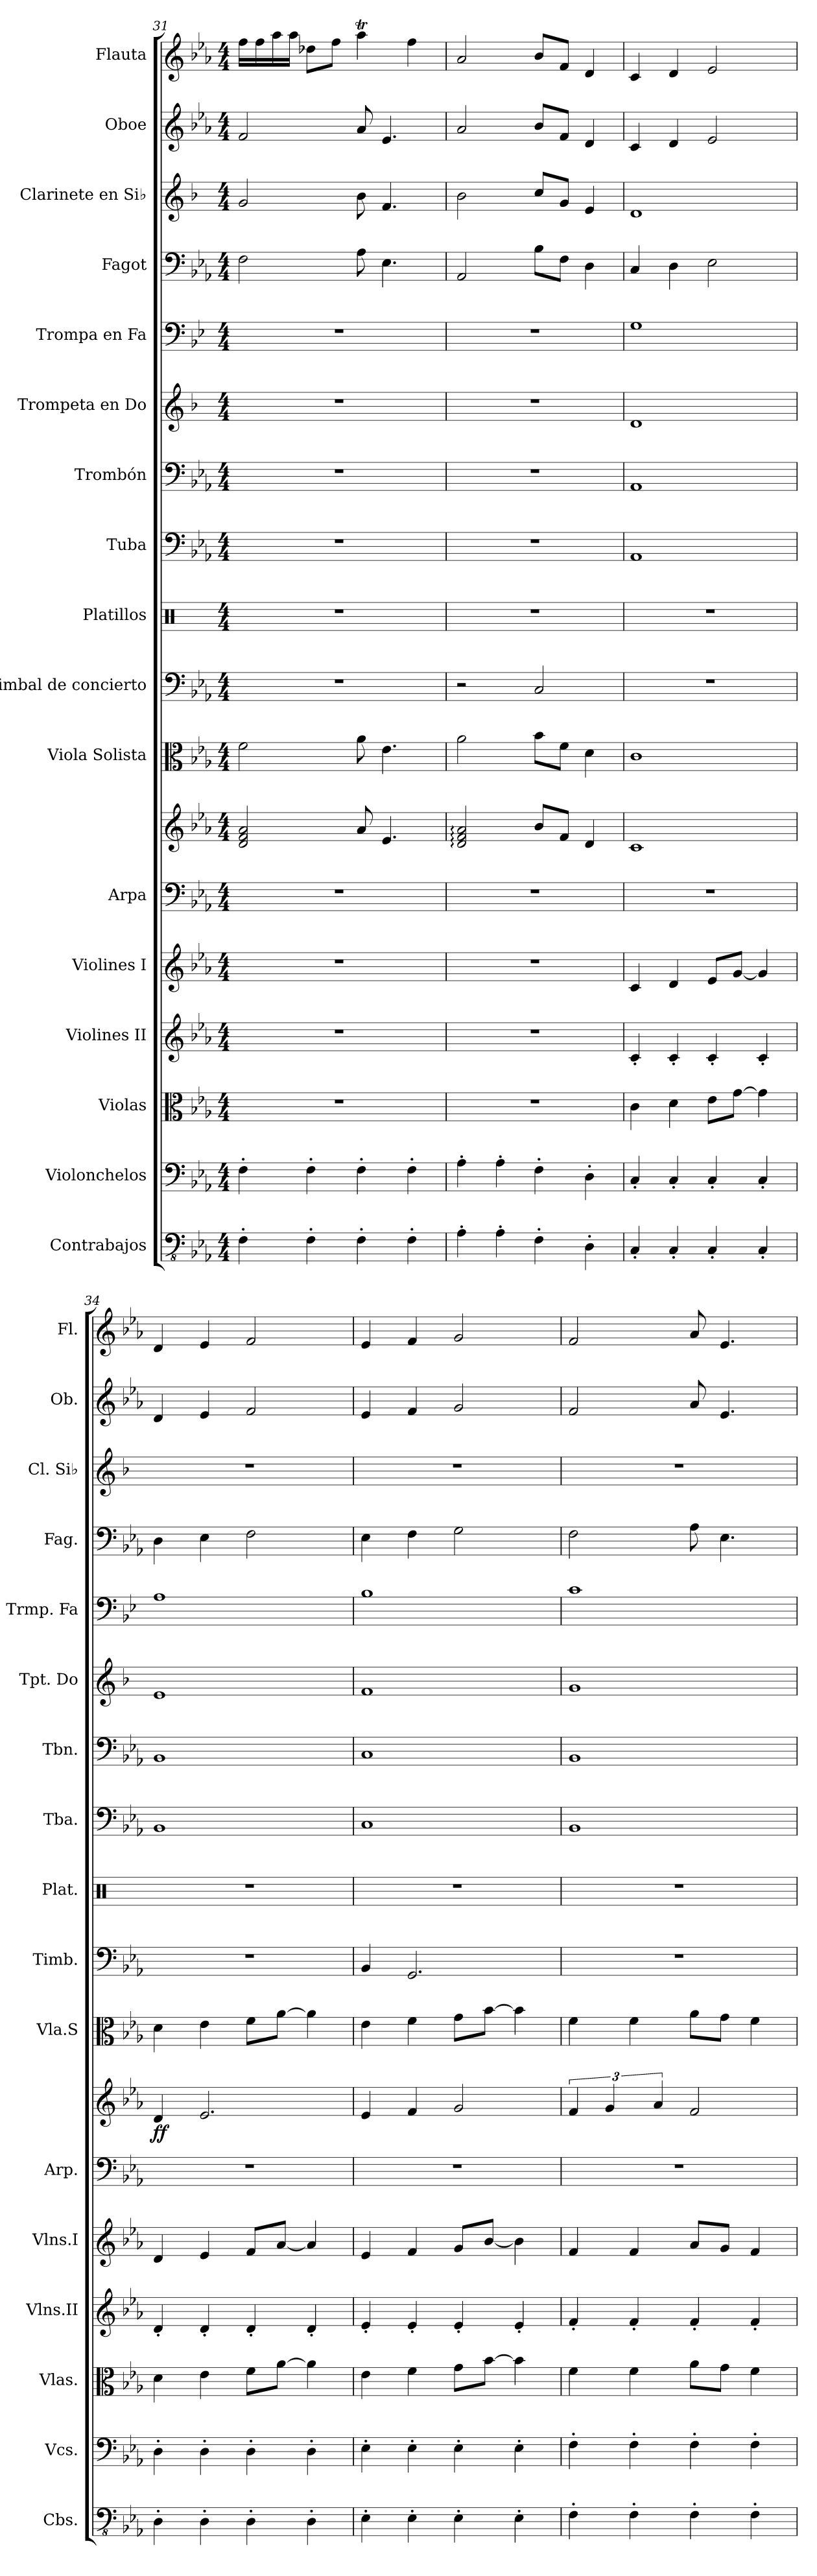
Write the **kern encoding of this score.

**kern	**kern	**kern	**kern	**kern	**kern	**kern	**dynam	**kern	**kern	**kern	**kern	**kern	**kern	**kern	**kern	**kern	**kern	**kern
*part17	*part16	*part15	*part14	*part13	*part12	*part12	*part12	*part11	*part10	*part9	*part8	*part7	*part6	*part5	*part4	*part3	*part2	*part1
*staff18	*staff17	*staff16	*staff15	*staff14	*staff13	*staff12	*staff12/13	*staff11	*staff10	*staff9	*staff8	*staff7	*staff6	*staff5	*staff4	*staff3	*staff2	*staff1
*I"Contrabajos	*I"Violonchelos	*I"Violas	*I"Violines II	*I"Violines I	*I"Arpa	*	*	*I"Viola Solista	*I"Timbal de concierto	*I"Platillos	*I"Tuba	*I"Trombón	*I"Trompeta en Do	*I"Trompa en Fa	*I"Fagot	*I"Clarinete en Si♭	*I"Oboe	*I"Flauta
*I'Cbs.	*I'Vcs.	*I'Vlas.	*I'Vlns.II	*I'Vlns.I	*I'Arp.	*	*	*I'Vla.S	*I'Timb.	*I'Plat.	*I'Tba.	*I'Tbn.	*I'Tpt. Do	*I'Trmp. Fa	*I'Fag.	*I'Cl. Si♭	*I'Ob.	*I'Fl.
*clefFv4	*clefF4	*clefC3	*clefG2	*clefG2	*clefF4	*clefG2	*	*clefC3	*clefF4	*clefX	*clefF4	*clefF4	*clefG2	*clefF4	*clefF4	*clefG2	*clefG2	*clefG2
*	*	*	*	*	*	*	*	*	*	*	*	*	*ITrd1c2	*ITrd4c7	*	*ITrd1c2	*	*
*k[b-e-a-]	*k[b-e-a-]	*k[b-e-a-]	*k[b-e-a-]	*k[b-e-a-]	*k[b-e-a-]	*k[b-e-a-]	*	*k[b-e-a-]	*k[b-e-a-]	*k[]	*k[b-e-a-]	*k[b-e-a-]	*k[b-e-a-]	*k[b-e-a-]	*k[b-e-a-]	*k[b-e-a-]	*k[b-e-a-]	*k[b-e-a-]
*M4/4	*M4/4	*M4/4	*M4/4	*M4/4	*M4/4	*M4/4	*	*M4/4	*M4/4	*M4/4	*M4/4	*M4/4	*M4/4	*M4/4	*M4/4	*M4/4	*M4/4	*M4/4
=31	=31	=31	=31	=31	=31	=31	=31	=31	=31	=31	=31	=31	=31	=31	=31	=31	=31	=31
4FF'\	4F'\	1r	1r	1r	1r	2d/ 2f/ 2a-/	.	2f\	1r	1r	1r	1r	1r	1r	2F\	2f/	2f/	16ff\LL
.	.	.	.	.	.	.	.	.	.	.	.	.	.	.	.	.	.	16ff\
.	.	.	.	.	.	.	.	.	.	.	.	.	.	.	.	.	.	16aa-\
.	.	.	.	.	.	.	.	.	.	.	.	.	.	.	.	.	.	16aa-\JJ
4FF'\	4F'\	.	.	.	.	.	.	.	.	.	.	.	.	.	.	.	.	8dd-X\L
.	.	.	.	.	.	.	.	.	.	.	.	.	.	.	.	.	.	8ff\J
4FF'\	4F'\	.	.	.	.	8a-/	.	8a-\	.	.	.	.	.	.	8A-\	8a-\	8a-/	4aa-T\
.	.	.	.	.	.	4.e-/	.	4.e-\	.	.	.	.	.	.	4.E-\	4.e-/	4.e-/	.
4FF'\	4F'\	.	.	.	.	.	.	.	.	.	.	.	.	.	.	.	.	4ff\
=32	=32	=32	=32	=32	=32	=32	=32	=32	=32	=32	=32	=32	=32	=32	=32	=32	=32	=32
4AA-'\	4A-'\	1r	1r	1r	1r	2d/: 2f/: 2a-/:	.	2a-\	2r	1r	1r	1r	1r	1r	2AA-/	2a-\	2a-/	2a-/
4AA-'\	4A-'\	.	.	.	.	.	.	.	.	.	.	.	.	.	.	.	.	.
4FF'\	4F'\	.	.	.	.	8b-/L	.	8b-\L	2C/	.	.	.	.	.	8B-\L	8b-/L	8b-/L	8b-/L
.	.	.	.	.	.	8f/J	.	8f\J	.	.	.	.	.	.	8F\J	8f/J	8f/J	8f/J
4DD'\	4D'\	.	.	.	.	4d/	.	4d\	.	.	.	.	.	.	4D\	4d/	4d/	4d/
=33	=33	=33	=33	=33	=33	=33	=33	=33	=33	=33	=33	=33	=33	=33	=33	=33	=33	=33
4CC'/	4C'/	4c\	4c'/	4c/	1r	1c	.	1c	1r	1r	1AA-	1AA-	1c	1C	4C/	1c	4c/	4c/
4CC'/	4C'/	4d\	4c'/	4d/	.	.	.	.	.	.	.	.	.	.	4D\	.	4d/	4d/
4CC'/	4C'/	8e-\L	4c'/	8e-/L	.	.	.	.	.	.	.	.	.	.	2E-\	.	2e-/	2e-/
.	.	[8g\J	.	[8g/J	.	.	.	.	.	.	.	.	.	.	.	.	.	.
4CC'/	4C'/	4g\]	4c'/	4g/]	.	.	.	.	.	.	.	.	.	.	.	.	.	.
=34	=34	=34	=34	=34	=34	=34	=34	=34	=34	=34	=34	=34	=34	=34	=34	=34	=34	=34
!	!	!	!	!	!	!	!LO:DY:b	!	!	!	!	!	!	!	!	!	!	!
4DD'\	4D'\	4d\	4d'/	4d/	1r	4d/	ff	4d\	1r	1r	1BB-	1BB-	1d	1D	4D\	1r	4d/	4d/
4DD'\	4D'\	4e-\	4d'/	4e-/	.	2.e-/	.	4e-\	.	.	.	.	.	.	4E-\	.	4e-/	4e-/
4DD'\	4D'\	8f\L	4d'/	8f/L	.	.	.	8f\L	.	.	.	.	.	.	2F\	.	2f/	2f/
.	.	[8a-\J	.	[8a-/J	.	.	.	[8a-\J	.	.	.	.	.	.	.	.	.	.
4DD'\	4D'\	4a-\]	4d'/	4a-/]	.	.	.	4a-\]	.	.	.	.	.	.	.	.	.	.
=35	=35	=35	=35	=35	=35	=35	=35	=35	=35	=35	=35	=35	=35	=35	=35	=35	=35	=35
4EE-'\	4E-'\	4e-\	4e-'/	4e-/	1r	4e-/	.	4e-\	4BB-/	1r	1C	1C	1e-	1E-	4E-\	1r	4e-/	4e-/
4EE-'\	4E-'\	4f\	4e-'/	4f/	.	4f/	.	4f\	2.GG/	.	.	.	.	.	4F\	.	4f/	4f/
4EE-'\	4E-'\	8g\L	4e-'/	8g/L	.	2g/	.	8g\L	.	.	.	.	.	.	2G\	.	2g/	2g/
.	.	[8b-\J	.	[8b-/J	.	.	.	[8b-\J	.	.	.	.	.	.	.	.	.	.
4EE-'\	4E-'\	4b-\]	4e-'/	4b-\]	.	.	.	4b-\]	.	.	.	.	.	.	.	.	.	.
!!LO:PB:g=z
=36	=36	=36	=36	=36	=36	=36	=36	=36	=36	=36	=36	=36	=36	=36	=36	=36	=36	=36
4FF'\	4F'\	4f\	4f'/	4f/	1r	6f/	.	4f\	1r	1r	1BB-	1BB-	1f	1F	2F\	1r	2f/	2f/
.	.	.	.	.	.	6g/	.	.	.	.	.	.	.	.	.	.	.	.
4FF'\	4F'\	4f\	4f'/	4f/	.	.	.	4f\	.	.	.	.	.	.	.	.	.	.
.	.	.	.	.	.	6a-/	.	.	.	.	.	.	.	.	.	.	.	.
4FF'\	4F'\	8a-\L	4f'/	8a-/L	.	2f/	.	8a-\L	.	.	.	.	.	.	8A-\	.	8a-/	8a-/
.	.	8g\J	.	8g/J	.	.	.	8g\J	.	.	.	.	.	.	4.E-\	.	4.e-/	4.e-/
4FF'\	4F'\	4f\	4f'/	4f/	.	.	.	4f\	.	.	.	.	.	.	.	.	.	.
=	=	=	=	=	=	=	=	=	=	=	=	=	=	=	=	=	=	=
*-	*-	*-	*-	*-	*-	*-	*-	*-	*-	*-	*-	*-	*-	*-	*-	*-	*-	*-
